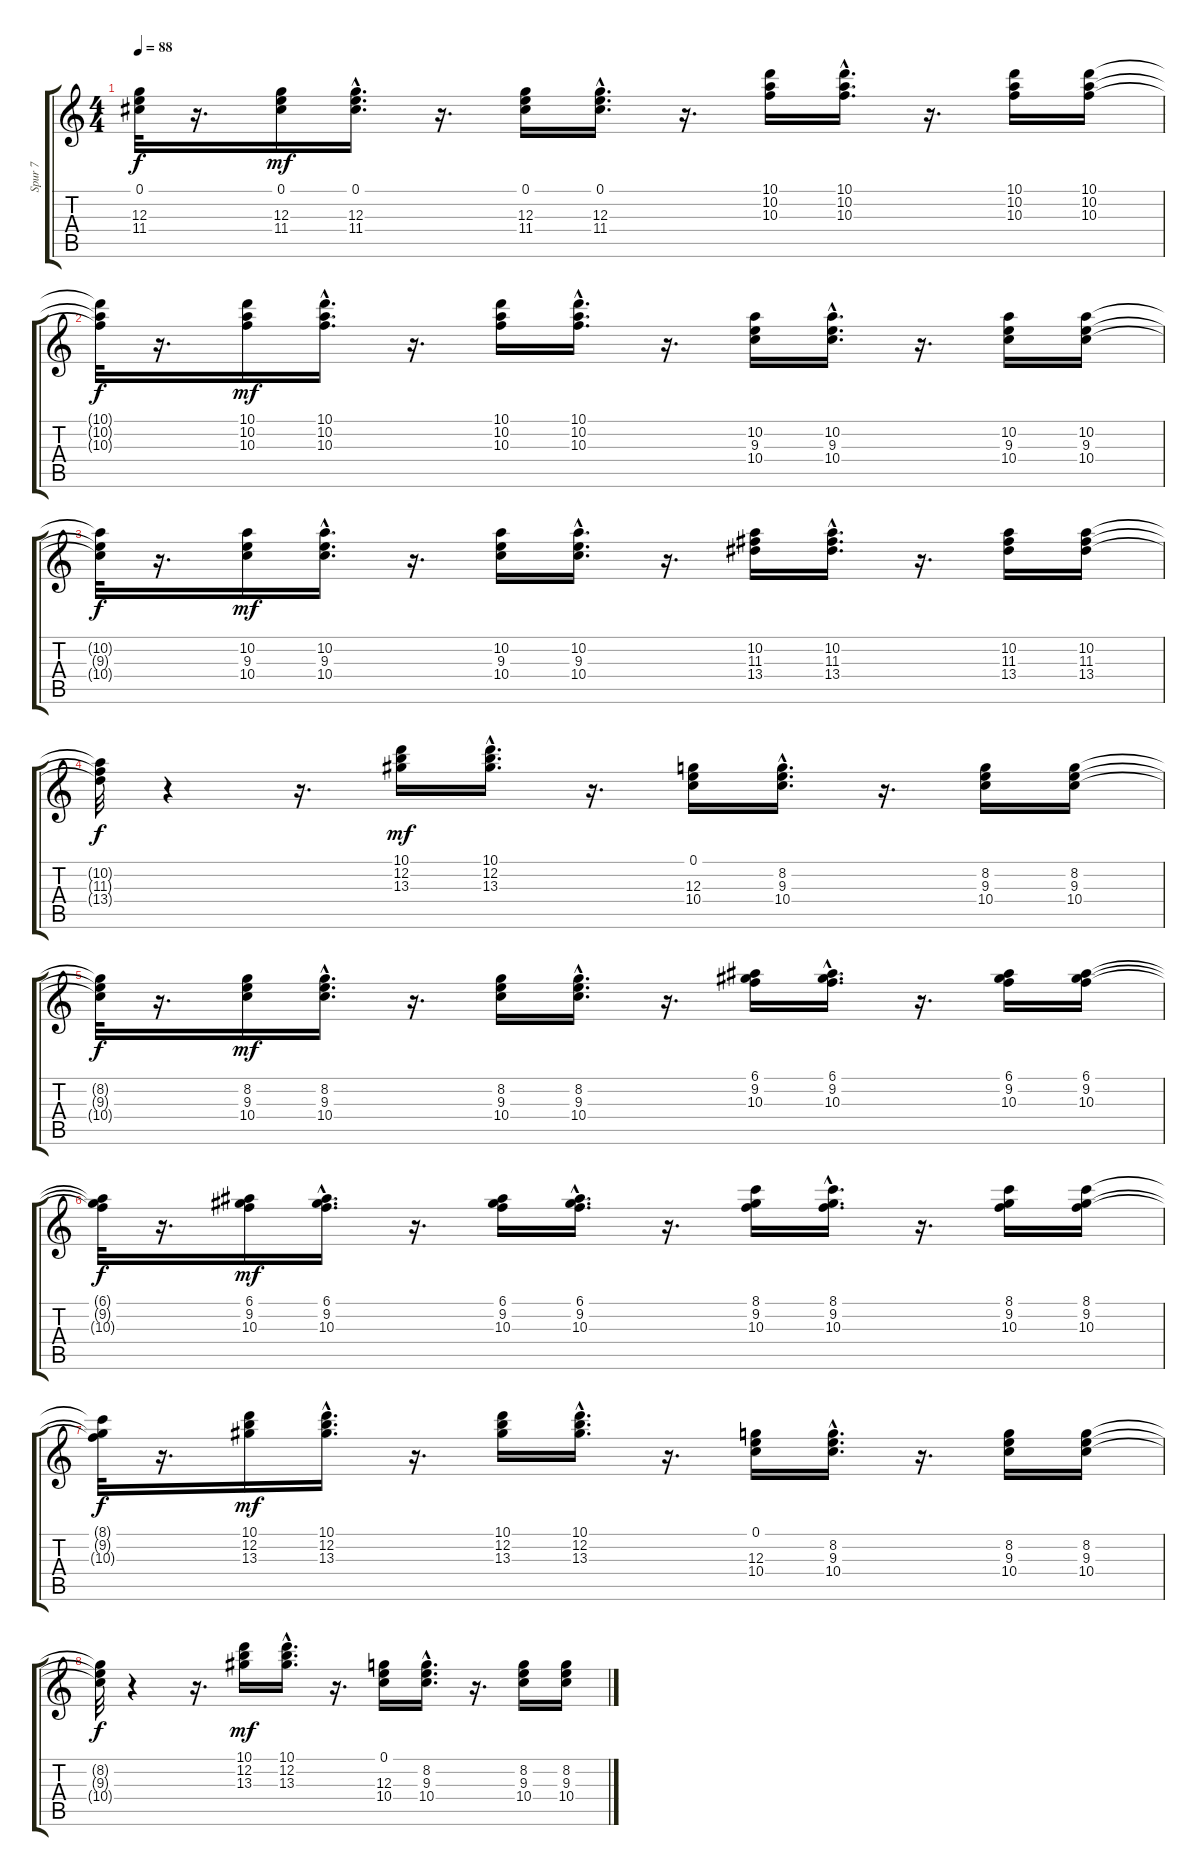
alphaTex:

\track ("Spur 7" "Spur 7") {instrument acousticguitarsteel}
\staff {score tabs}
\tuning (E4 B3 G3 D3 A2 E2) {hide}
\ts (4 4)
\tempo 88
\clef g2
\ks c
(0.1{t} 12.3{t} 11.4{t}).32{dy f} r.16{d} (0.1 12.3 11.4).16{dy mf} (0.1{hac} 12.3{hac} 11.4{hac}).16{d} r.16{d} (0.1 12.3 11.4).16 (0.1{hac} 12.3{hac} 11.4{hac}).16{d} r.16{d} (10.1 10.2 10.3).16 (10.1{hac} 10.2{hac} 10.3{hac}).16{d} r.16{d} (10.1 10.2 10.3).16 (10.1 10.2 10.3).16 |
(10.1{t} 10.2{t} 10.3{t}).32{dy f} r.16{d} (10.1 10.2 10.3).16{dy mf} (10.1{hac} 10.2{hac} 10.3{hac}).16{d} r.16{d} (10.1 10.2 10.3).16 (10.1{hac} 10.2{hac} 10.3{hac}).16{d} r.16{d} (10.2 9.3 10.4).16 (10.2{hac} 9.3{hac} 10.4{hac}).16{d} r.16{d} (10.2 9.3 10.4).16 (10.2 9.3 10.4).16 |
(10.2{t} 9.3{t} 10.4{t}).32{dy f} r.16{d} (10.2 9.3 10.4).16{dy mf} (10.2{hac} 9.3{hac} 10.4{hac}).16{d} r.16{d} (10.2 9.3 10.4).16 (10.2{hac} 9.3{hac} 10.4{hac}).16{d} r.16{d} (10.2 11.3 13.4).16 (10.2{hac} 11.3{hac} 13.4{hac}).16{d} r.16{d} (10.2 11.3 13.4).16 (10.2 11.3 13.4).16 |
(10.2{t} 11.3{t} 13.4{t}).32{dy f} r.4 r.16{d} (10.1 12.2 13.3).16{dy mf} (10.1{hac} 12.2{hac} 13.3{hac}).16{d} r.16{d} (0.1 12.3 10.4).16 (8.2{hac} 9.3{hac} 10.4{hac}).16{d} r.16{d} (8.2 9.3 10.4).16 (8.2 9.3 10.4).16 |
(8.2{t} 9.3{t} 10.4{t}).32{dy f} r.16{d} (8.2 9.3 10.4).16{dy mf} (8.2{hac} 9.3{hac} 10.4{hac}).16{d} r.16{d} (8.2 9.3 10.4).16 (8.2{hac} 9.3{hac} 10.4{hac}).16{d} r.16{d} (6.1 9.2 10.3).16 (6.1{hac} 9.2{hac} 10.3{hac}).16{d} r.16{d} (6.1 9.2 10.3).16 (6.1 9.2 10.3).16 |
(6.1{t} 9.2{t} 10.3{t}).32{dy f} r.16{d} (6.1 9.2 10.3).16{dy mf} (6.1{hac} 9.2{hac} 10.3{hac}).16{d} r.16{d} (6.1 9.2 10.3).16 (6.1{hac} 9.2{hac} 10.3{hac}).16{d} r.16{d} (8.1 9.2 10.3).16 (8.1{hac} 9.2{hac} 10.3{hac}).16{d} r.16{d} (8.1 9.2 10.3).16 (8.1 9.2 10.3).16 |
(8.1{t} 9.2{t} 10.3{t}).32{dy f} r.16{d} (10.1 12.2 13.3).16{dy mf} (10.1{hac} 12.2{hac} 13.3{hac}).16{d} r.16{d} (10.1 12.2 13.3).16 (10.1{hac} 12.2{hac} 13.3{hac}).16{d} r.16{d} (0.1 12.3 10.4).16 (8.2{hac} 9.3{hac} 10.4{hac}).16{d} r.16{d} (8.2 9.3 10.4).16 (8.2 9.3 10.4).16 |
(8.2{t} 9.3{t} 10.4{t}).32{dy f} r.4 r.16{d} (10.1 12.2 13.3).16{dy mf} (10.1{hac} 12.2{hac} 13.3{hac}).16{d} r.16{d} (0.1 12.3 10.4).16 (8.2{hac} 9.3{hac} 10.4{hac}).16{d} r.16{d} (8.2 9.3 10.4).16 (8.2 9.3 10.4).16
